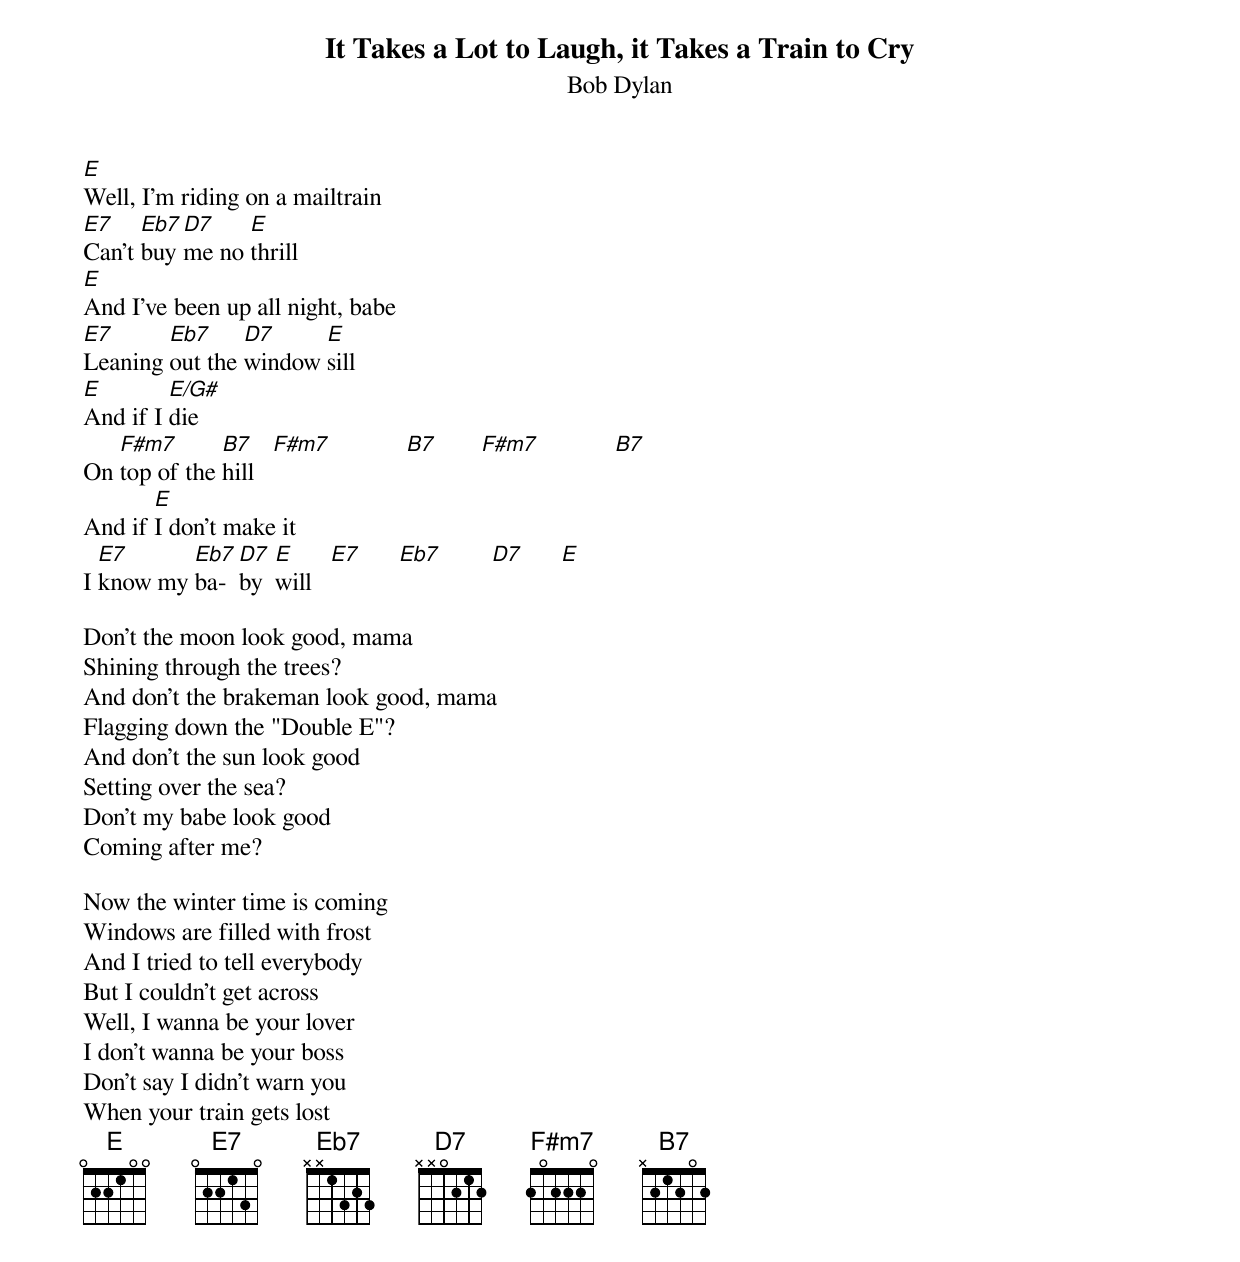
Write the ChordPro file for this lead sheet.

{t:It Takes a Lot to Laugh, it Takes a Train to Cry}
{st:Bob Dylan}

[E]Well, I'm riding on a mailtrain
[E7]Can't [Eb7]buy [D7]me no [E]thrill
[E]And I've been up all night, babe
[E7]Leaning [Eb7]out the [D7]window [E]sill
[E]And if I [E/G#]die
On [F#m7]top of the [B7]hill   [F#m7]            [B7]       [F#m7]            [B7]
And if [E]I don't make it
I [E7]know my [Eb7]ba-  [D7]by  [E]will   [E7]      [Eb7]        [D7]      [E]

Don't the moon look good, mama
Shining through the trees?
And don't the brakeman look good, mama
Flagging down the "Double E"?
And don't the sun look good
Setting over the sea?
Don't my babe look good
Coming after me?

Now the winter time is coming
Windows are filled with frost
And I tried to tell everybody
But I couldn't get across
Well, I wanna be your lover
I don't wanna be your boss
Don't say I didn't warn you
When your train gets lost
